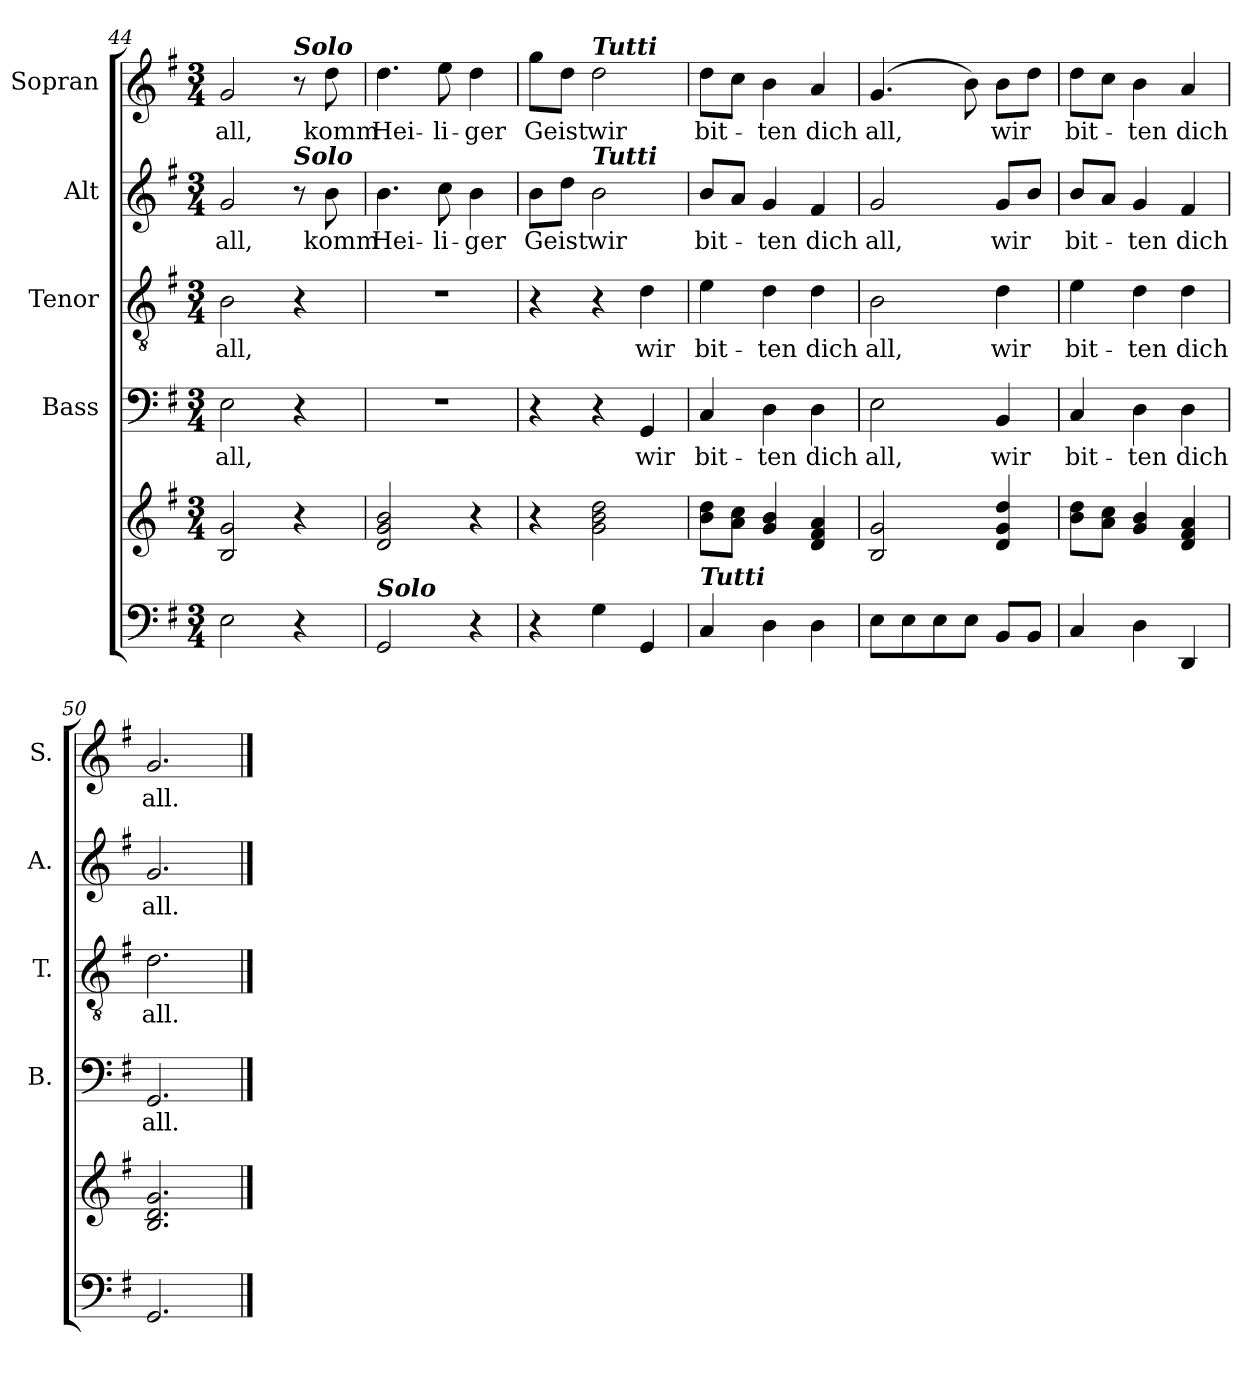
**kern	**kern	**kern	**text	**kern	**text	**kern	**text	**kern	**text
*part5	*part5	*part4	*part4	*part3	*part3	*part2	*part2	*part1	*part1
*staff6	*staff5	*staff4	*staff4	*staff3	*staff3	*staff2	*staff2	*staff1	*staff1
*	*	*I"Bass	*	*I"Tenor	*	*I"Alt	*	*I"Sopran	*
*	*	*I'B.	*	*I'T.	*	*I'A.	*	*I'S.	*
*clefF4	*clefG2	*clefF4	*	*clefGv2	*	*clefG2	*	*clefG2	*
*k[f#]	*k[f#]	*k[f#]	*	*k[f#]	*	*k[f#]	*	*k[f#]	*
*G:	*G:	*G:	*	*G:	*	*G:	*	*G:	*
*M3/4	*M3/4	*M3/4	*	*M3/4	*	*M3/4	*	*M3/4	*
=44	=44	=44	=44	=44	=44	=44	=44	=44	=44
!	!	!	!LO:LY:b	!	!LO:LY:b	!	!LO:LY:b	!	!LO:LY:b
2E\	2B/ 2g/	2E\	all,	2B\	all,	2g/	all,	2g/	all,
!	!	!	!	!	!	!	!	!LO:TX:a:Bi:t=Solo	!
!	!	!	!	!	!	!LO:TX:a:Bi:t=Solo	!	!	!
4r	4r	4r	.	4r	.	8r	.	8r	.
!	!	!	!	!	!	!	!LO:LY:b	!	!LO:LY:b
.	.	.	.	.	.	8b\	komm	8dd\	komm
=45	=45	=45	=45	=45	=45	=45	=45	=45	=45
!LO:TX:a:Bi:t=Solo	!	!	!	!	!	!	!	!	!
!	!	!	!	!	!	!	!LO:LY:b	!	!LO:LY:b
2GG/	2d/ 2g/ 2b/	2.r	.	2.r	.	4.b\	Hei-	4.dd\	Hei-
!	!	!	!	!	!	!	!LO:LY:b	!	!LO:LY:b
.	.	.	.	.	.	8cc\	-li-	8ee\	-li-
!	!	!	!	!	!	!	!LO:LY:b	!	!LO:LY:b
4r	4r	.	.	.	.	4b\	-ger	4dd\	-ger
=46	=46	=46	=46	=46	=46	=46	=46	=46	=46
!	!	!	!	!	!	!	!LO:LY:b	!	!LO:LY:b
4r	4r	4r	.	4r	.	8b\L	Geist	8gg\L	Geist
.	.	.	.	.	.	8dd\J	.	8dd\J	.
!	!	!	!	!	!	!	!	!LO:TX:a:Bi:t=Tutti	!
!	!	!	!	!	!	!LO:TX:a:Bi:t=Tutti	!	!	!
!	!	!	!	!	!	!	!LO:LY:b	!	!LO:LY:b
4G\	2g\ 2b\ 2dd\	4r	.	4r	.	2b\	wir	2dd\	wir
!	!	!	!LO:LY:b	!	!LO:LY:b	!	!	!	!
4GG/	.	4GG/	wir	4d\	wir	.	.	.	.
!!LO:LB:g=z
=47	=47	=47	=47	=47	=47	=47	=47	=47	=47
!LO:TX:a:Bi:t=Tutti	!	!	!	!	!	!	!	!	!
!	!	!	!LO:LY:b	!	!LO:LY:b	!	!LO:LY:b	!	!LO:LY:b
4C/	8b\ 8dd\L	4C/	bit-	4e\	bit-	8b/L	bit-	8dd\L	bit-
.	8a\ 8cc\J	.	.	.	.	8a/J	.	8cc\J	.
!	!	!	!LO:LY:b	!	!LO:LY:b	!	!LO:LY:b	!	!LO:LY:b
4D\	4g/ 4b/	4D\	-ten	4d\	-ten	4g/	-ten	4b\	-ten
!	!	!	!LO:LY:b	!	!LO:LY:b	!	!LO:LY:b	!	!LO:LY:b
4D\	4d/ 4f#/ 4a/	4D\	dich	4d\	dich	4f#/	dich	4a/	dich
=48	=48	=48	=48	=48	=48	=48	=48	=48	=48
!	!	!	!LO:LY:b	!	!LO:LY:b	!	!LO:LY:b	!	!LO:LY:b
8E\L	2B/ 2g/	2E\	all,	2B\	all,	2g/	all,	(4.g/	all,
8E\	.	.	.	.	.	.	.	.	.
8E\	.	.	.	.	.	.	.	.	.
8E\J	.	.	.	.	.	.	.	8b\)	.
!	!	!	!LO:LY:b	!	!LO:LY:b	!	!LO:LY:b	!	!LO:LY:b
8BB/L	4d/ 4g/ 4dd/	4BB/	wir	4d\	wir	8g/L	wir	8b\L	wir
8BB/J	.	.	.	.	.	8b/J	.	8dd\J	.
=49	=49	=49	=49	=49	=49	=49	=49	=49	=49
!	!	!	!LO:LY:b	!	!LO:LY:b	!	!LO:LY:b	!	!LO:LY:b
4C/	8b\ 8dd\L	4C/	bit-	4e\	bit-	8b/L	bit-	8dd\L	bit-
.	8a\ 8cc\J	.	.	.	.	8a/J	.	8cc\J	.
!	!	!	!LO:LY:b	!	!LO:LY:b	!	!LO:LY:b	!	!LO:LY:b
4D\	4g/ 4b/	4D\	-ten	4d\	-ten	4g/	-ten	4b\	-ten
!	!	!	!LO:LY:b	!	!LO:LY:b	!	!LO:LY:b	!	!LO:LY:b
4DD/	4d/ 4f#/ 4a/	4D\	dich	4d\	dich	4f#/	dich	4a/	dich
=50	=50	=50	=50	=50	=50	=50	=50	=50	=50
!	!	!	!LO:LY:b	!	!LO:LY:b	!	!LO:LY:b	!	!LO:LY:b
2.GG/	2.B/ 2.d/ 2.g/	2.GG/	all.	2.d\	all.	2.g/	all.	2.g/	all.
==	==	==	==	==	==	==	==	==	==
*-	*-	*-	*-	*-	*-	*-	*-	*-	*-
